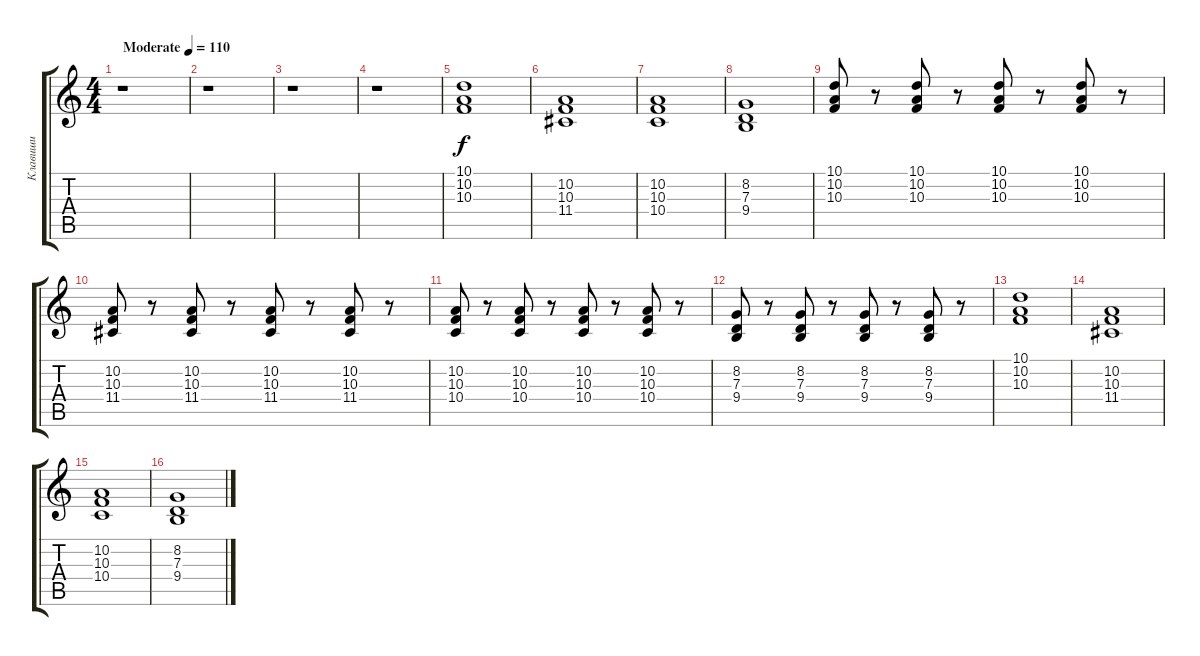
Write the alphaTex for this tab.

\track ("Клавиши" "Клавиши") {instrument choiraahs}
\staff {score tabs}
\tuning (E4 B3 G3 D3 A2 E2) {hide}
\ts (4 4)
\tempo (110 "Moderate")
\clef g2
\ks c
r.1{dy f instrument choiraahs} |
r.1 |
r.1 |
r.1 |
(10.1 10.2 10.3).1 |
(10.2 10.3 11.4).1 |
(10.2 10.3 10.4).1 |
(8.2 7.3 9.4).1 |
(10.1 10.2 10.3).8 r.8 (10.1 10.2 10.3).8 r.8 (10.1 10.2 10.3).8 r.8 (10.1 10.2 10.3).8 r.8 |
(10.2 10.3 11.4).8 r.8 (10.2 10.3 11.4).8 r.8 (10.2 10.3 11.4).8 r.8 (10.2 10.3 11.4).8 r.8 |
(10.2 10.3 10.4).8 r.8 (10.2 10.3 10.4).8 r.8 (10.2 10.3 10.4).8 r.8 (10.2 10.3 10.4).8 r.8 |
(8.2 7.3 9.4).8 r.8 (8.2 7.3 9.4).8 r.8 (8.2 7.3 9.4).8 r.8 (8.2 7.3 9.4).8 r.8 |
(10.1 10.2 10.3).1 |
(10.2 10.3 11.4).1 |
(10.2 10.3 10.4).1 |
(8.2 7.3 9.4).1
